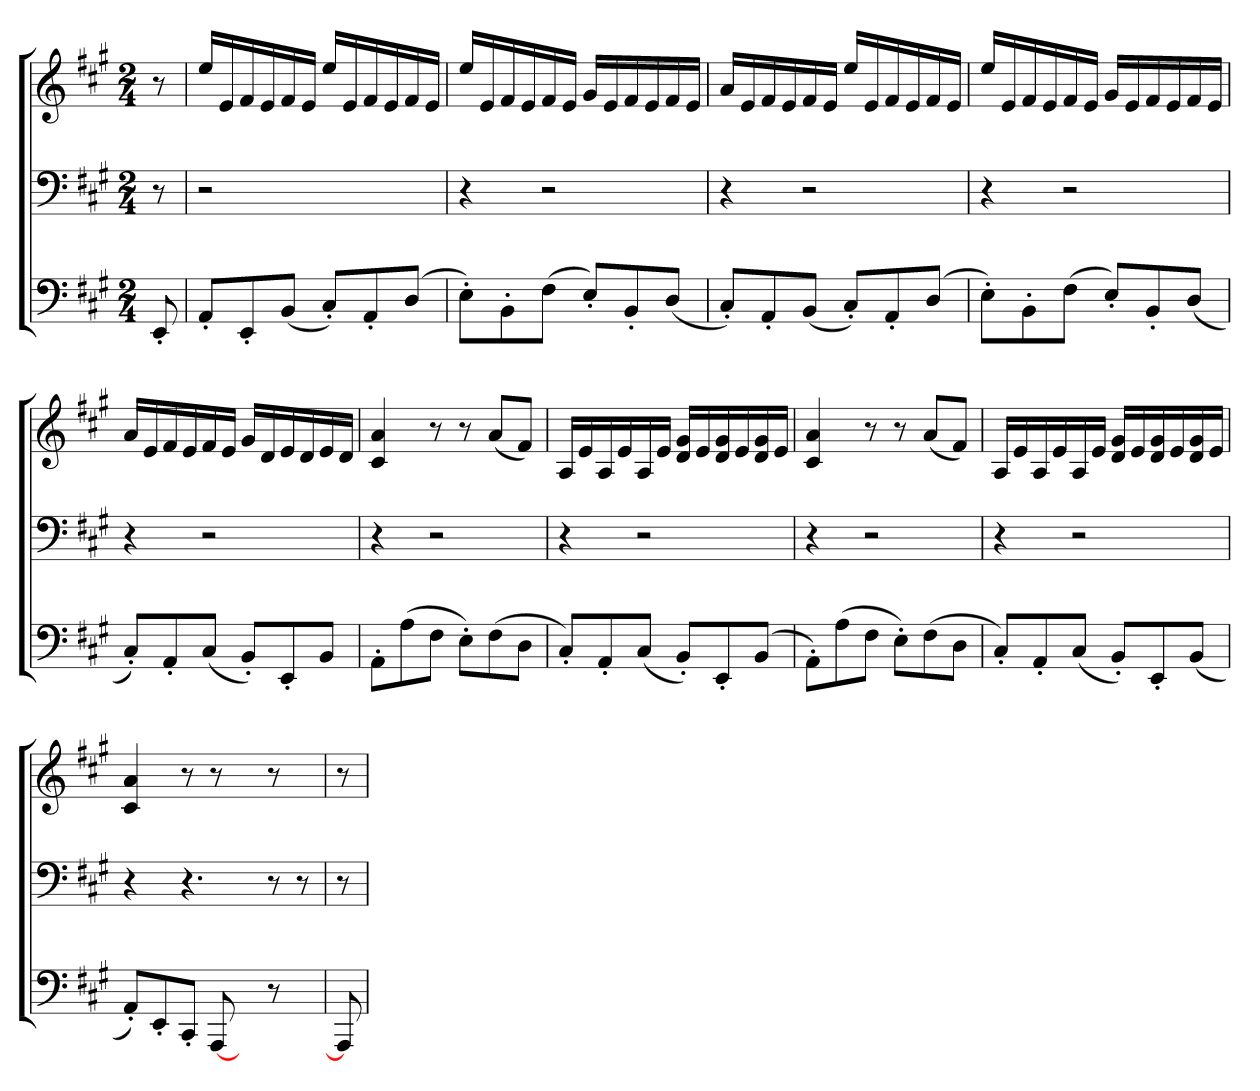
**kern	**kern	**kern
*part3	*part2	*part1
*staff3	*staff2	*staff1
*clefF4	*clefF4	*clefG2
*k[f#c#g#]	*k[f#c#g#]	*k[f#c#g#]
*A:	*A:	*A:
*M2/4	*M2/4	*M2/4
=	=	=
8EE'	8r	8r
=	=	=
8AA'L	2r	16eeLL
.	.	16e
8EE'	.	16f#
.	.	16e
(8BBJ	.	16f#
.	.	16eJJ
8C#'L)	.	16eeLL
.	.	16e
8AA'	4ryy	16f#
.	.	16e
(8DJ	.	16f#
.	.	16eJJ
=	=	=
8E'L)	4r	16eeLL
.	.	16e
8BB'	.	16f#
.	.	16e
(8F#J	2r	16f#
.	.	16eJJ
8E'L)	.	16g#LL
.	.	16e
8BB'	.	16f#
.	.	16e
(8DJ	.	16f#
.	.	16eJJ
=	=	=
8C#'L)	4r	16aLL
.	.	16e
8AA'	.	16f#
.	.	16e
(8BBJ	2r	16f#
.	.	16eJJ
8C#'L)	.	16eeLL
.	.	16e
8AA'	.	16f#
.	.	16e
(8DJ	.	16f#
.	.	16eJJ
=	=	=
8E'L)	4r	16eeLL
.	.	16e
8BB'	.	16f#
.	.	16e
(8F#J	2r	16f#
.	.	16eJJ
8E'L)	.	16g#LL
.	.	16e
8BB'	.	16f#
.	.	16e
(8DJ	.	16f#
.	.	16eJJ
=	=	=
8C#'L)	4r	16aLL
.	.	16e
8AA'	.	16f#
.	.	16e
(8C#J	2r	16f#
.	.	16eJJ
8BB'L)	.	16g#LL
.	.	16d
8EE'	.	16e
.	.	16d
8BBJ	.	16e
.	.	16dJJ
=	=	=
8AA'L	4r	4c# 4a
(8A	.	.
8F#J	2r	8r
8E'L)	.	8r
(8F#	.	(8aL
8DJ	.	8f#J)
=	=	=
8C#'L)	4r	16ALL
.	.	16e
8AA'	.	16A
.	.	16e
(8C#J	2r	16A
.	.	16eJJ
8BB'L)	.	16d 16g#LL
.	.	16e
8EE'	.	16d 16g#
.	.	16e
(8BBJ	.	16d 16g#
.	.	16eJJ
=	=	=
8AA'L)	4r	4c# 4a
(8A	.	.
8F#J	2r	8r
8E'L)	.	8r
(8F#	.	(8aL
8DJ	.	8f#J)
=	=	=
8C#'L)	4r	16ALL
.	.	16e
8AA'	.	16A
.	.	16e
(8C#J	2r	16A
.	.	16eJJ
8BB'L)	.	16d 16g#LL
.	.	16e
8EE'	.	16d 16g#
.	.	16e
(8BBJ	.	16d 16g#
.	.	16eJJ
=	=	=
8AA'L)	4r	4c# 4a
8EE'	.	.
8CC#'J	4.r	8r
[8AAA	.	8r
8ryy	.	8ryy
8r	8r	8r
8ryy	8r	8ryy
=1	=1	=1
8AAA]	8r	8r
=	=	=
*-	*-	*-
